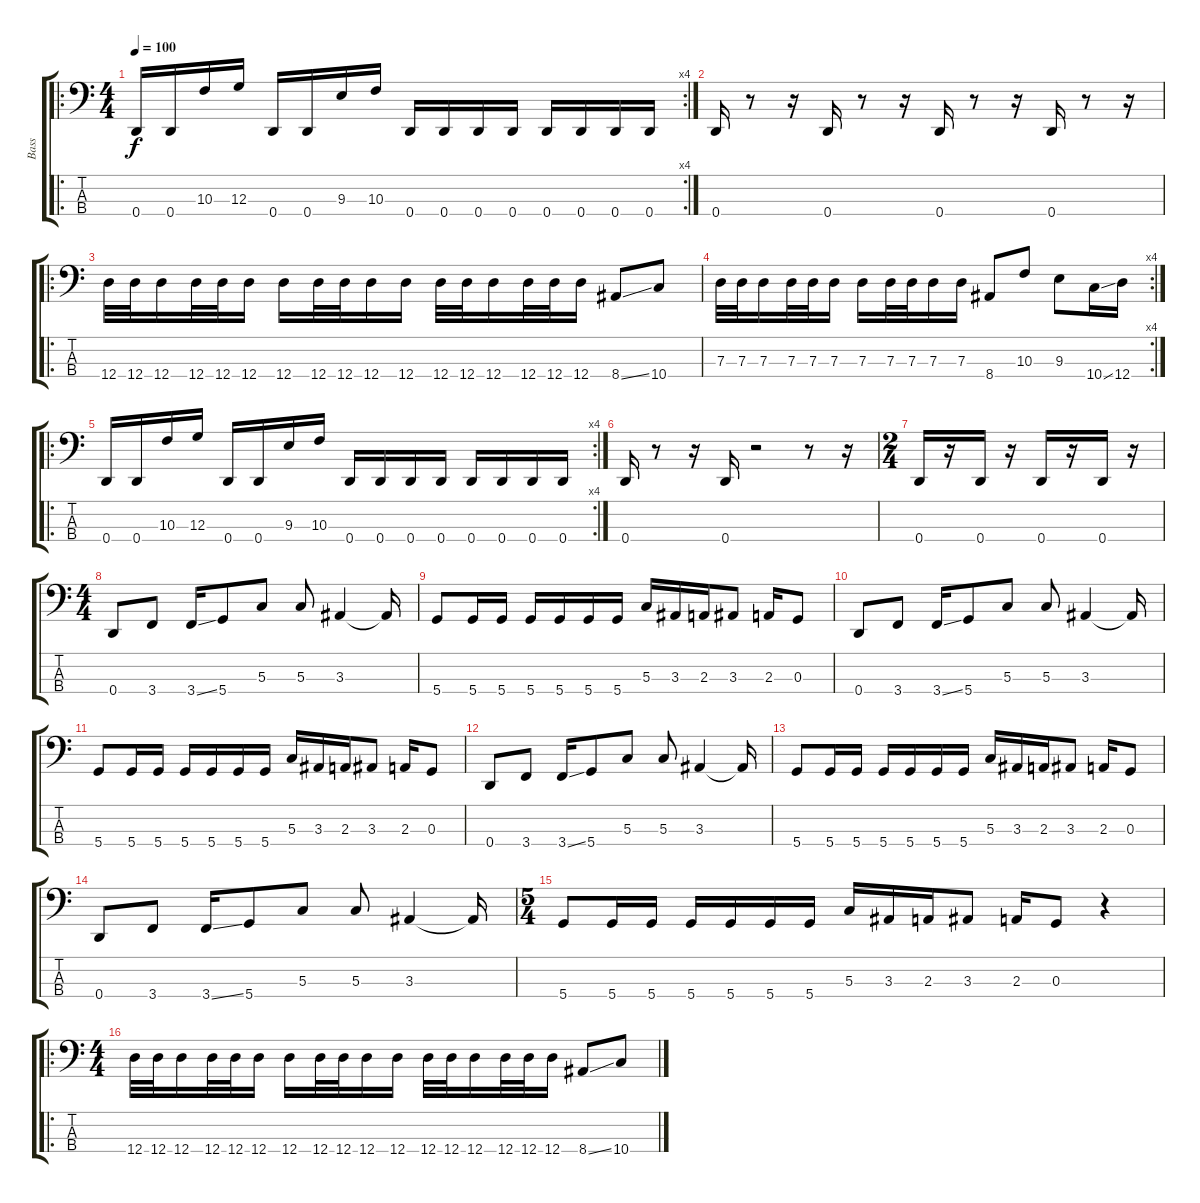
\track ("Bass" "Bass") {instrument electricbasspick}
\staff {score tabs}
\tuning (F2 C2 G1 D1) {hide}
\ro
\rc 4
\ts (4 4)
\tempo 100
\clef f4
\ks c
0.4.16{dy f} 0.4.16 10.3.16 12.3.16 0.4.16 0.4.16 9.3.16 10.3.16 0.4.16 0.4.16 0.4.16 0.4.16 0.4.16 0.4.16 0.4.16 0.4.16 |
0.4.16 r.8 r.16 0.4.16 r.8 r.16 0.4.16 r.8 r.16 0.4.16 r.8 r.16 |
\ro
12.4.32 12.4.32 12.4.16 12.4.32 12.4.32 12.4.16 12.4.16 12.4.32 12.4.32 12.4.16 12.4.16 12.4.32 12.4.32 12.4.16 12.4.32 12.4.32 12.4.16 8.4{ss}.8 10.4.8 |
\rc 4
7.3.32 7.3.32 7.3.16 7.3.32 7.3.32 7.3.16 7.3.16 7.3.32 7.3.32 7.3.16 7.3.16 8.4.8 10.3.8 9.3.8 10.4{ss}.16 12.4.16 |
\ro
\rc 4
0.4.16 0.4.16 10.3.16 12.3.16 0.4.16 0.4.16 9.3.16 10.3.16 0.4.16 0.4.16 0.4.16 0.4.16 0.4.16 0.4.16 0.4.16 0.4.16 |
0.4.16 r.8 r.16 0.4.16 r.2 r.8 r.16 |
\ts (2 4)
0.4.16 r.16 0.4.16 r.16 0.4.16 r.16 0.4.16 r.16 |
\ts (4 4)
0.4.8 3.4.8 3.4{ss}.16 5.4.8 5.3.8 5.3.8 3.3.4 3.3{t}.16 |
5.4.8 5.4.16 5.4.16 5.4.16 5.4.16 5.4.16 5.4.16 5.3.16 3.3.16 2.3.16 3.3.8 2.3.16 0.3.8 |
0.4.8 3.4.8 3.4{ss}.16 5.4.8 5.3.8 5.3.8 3.3.4 3.3{t}.16 |
5.4.8 5.4.16 5.4.16 5.4.16 5.4.16 5.4.16 5.4.16 5.3.16 3.3.16 2.3.16 3.3.8 2.3.16 0.3.8 |
0.4.8 3.4.8 3.4{ss}.16 5.4.8 5.3.8 5.3.8 3.3.4 3.3{t}.16 |
5.4.8 5.4.16 5.4.16 5.4.16 5.4.16 5.4.16 5.4.16 5.3.16 3.3.16 2.3.16 3.3.8 2.3.16 0.3.8 |
0.4.8 3.4.8 3.4{ss}.16 5.4.8 5.3.8 5.3.8 3.3.4 3.3{t}.16 |
\ts (5 4)
5.4.8 5.4.16 5.4.16 5.4.16 5.4.16 5.4.16 5.4.16 5.3.16 3.3.16 2.3.16 3.3.8 2.3.16 0.3.8 r.4 |
\ro
\ts (4 4)
12.4.32 12.4.32 12.4.16 12.4.32 12.4.32 12.4.16 12.4.16 12.4.32 12.4.32 12.4.16 12.4.16 12.4.32 12.4.32 12.4.16 12.4.32 12.4.32 12.4.16 8.4{ss}.8 10.4.8
